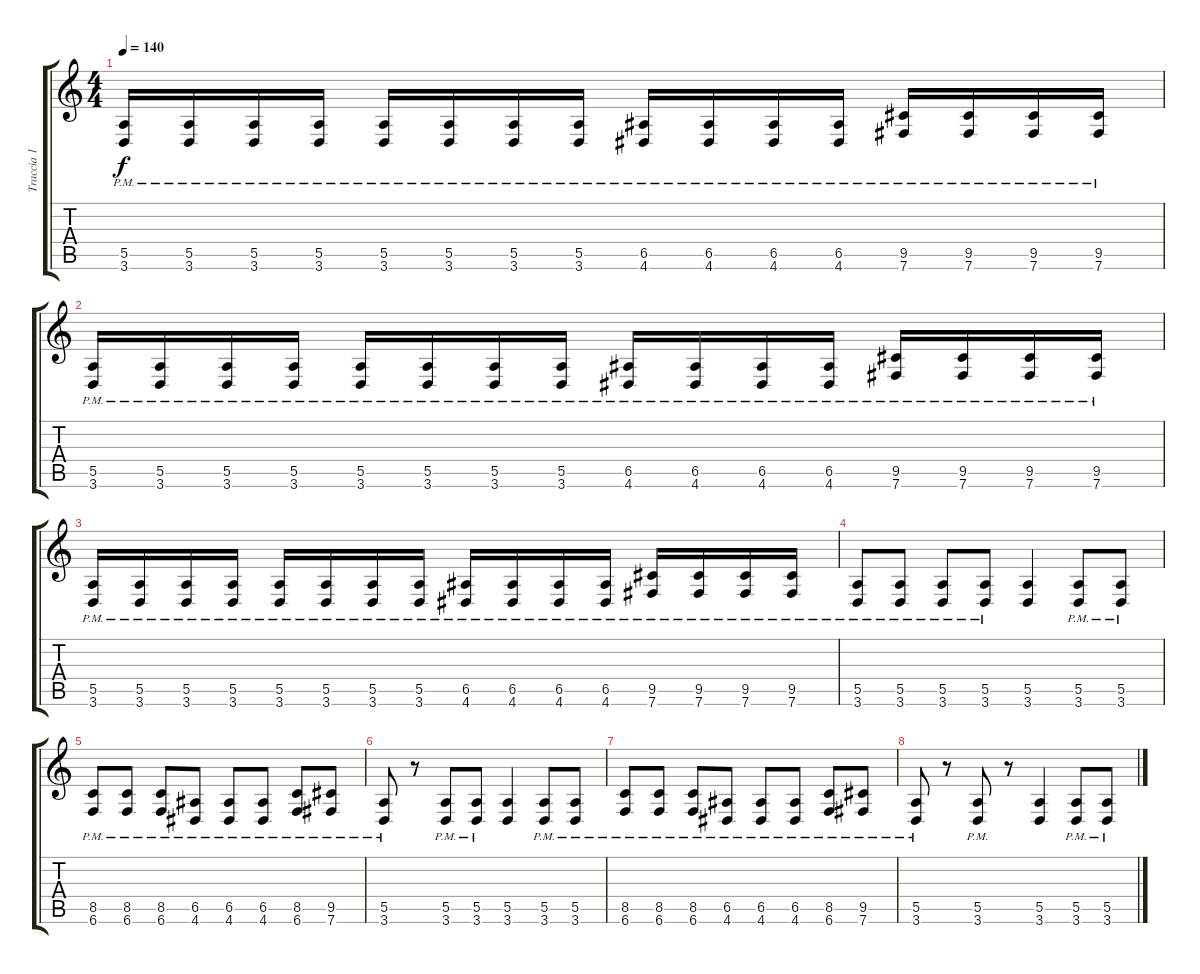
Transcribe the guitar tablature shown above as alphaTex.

\track ("Traccia 1" "Traccia 1") {instrument distortionguitar}
\staff {score tabs}
\tuning (B3 Gb3 D3 A2 E2 B1) {hide}
\ts (4 4)
\tempo 140
\clef g2
\ks c
(5.5{pm} 3.6{pm}).16{dy f} (5.5{pm} 3.6{pm}).16 (5.5{pm} 3.6{pm}).16 (5.5{pm} 3.6{pm}).16 (5.5{pm} 3.6{pm}).16 (5.5{pm} 3.6{pm}).16 (5.5{pm} 3.6{pm}).16 (5.5{pm} 3.6{pm}).16 (6.5{pm} 4.6{pm}).16 (6.5{pm} 4.6{pm}).16 (6.5{pm} 4.6{pm}).16 (6.5{pm} 4.6{pm}).16 (9.5{pm} 7.6{pm}).16 (9.5{pm} 7.6{pm}).16 (9.5{pm} 7.6{pm}).16 (9.5{pm} 7.6{pm}).16 |
(5.5{pm} 3.6{pm}).16 (5.5{pm} 3.6{pm}).16 (5.5{pm} 3.6{pm}).16 (5.5{pm} 3.6{pm}).16 (5.5{pm} 3.6{pm}).16 (5.5{pm} 3.6{pm}).16 (5.5{pm} 3.6{pm}).16 (5.5{pm} 3.6{pm}).16 (6.5{pm} 4.6{pm}).16 (6.5{pm} 4.6{pm}).16 (6.5{pm} 4.6{pm}).16 (6.5{pm} 4.6{pm}).16 (9.5{pm} 7.6{pm}).16 (9.5{pm} 7.6{pm}).16 (9.5{pm} 7.6{pm}).16 (9.5{pm} 7.6{pm}).16 |
(5.5{pm} 3.6{pm}).16 (5.5{pm} 3.6{pm}).16 (5.5{pm} 3.6{pm}).16 (5.5{pm} 3.6{pm}).16 (5.5{pm} 3.6{pm}).16 (5.5{pm} 3.6{pm}).16 (5.5{pm} 3.6{pm}).16 (5.5{pm} 3.6{pm}).16 (6.5{pm} 4.6{pm}).16 (6.5{pm} 4.6{pm}).16 (6.5{pm} 4.6{pm}).16 (6.5{pm} 4.6{pm}).16 (9.5{pm} 7.6{pm}).16 (9.5{pm} 7.6{pm}).16 (9.5{pm} 7.6{pm}).16 (9.5{pm} 7.6{pm}).16 |
(5.5{pm} 3.6{pm}).8 (5.5{pm} 3.6{pm}).8 (5.5{pm} 3.6{pm}).8 (5.5{pm} 3.6{pm}).8 (5.5 3.6).4 (5.5{pm} 3.6{pm}).8 (5.5{pm} 3.6{pm}).8 |
(8.5{pm} 6.6{pm}).8 (8.5{pm} 6.6{pm}).8 (8.5{pm} 6.6{pm}).8 (6.5{pm} 4.6{pm}).8 (6.5{pm} 4.6{pm}).8 (6.5{pm} 4.6{pm}).8 (8.5{pm} 6.6{pm}).8 (9.5{pm} 7.6{pm}).8 |
(5.5{pm} 3.6{pm}).8 r.8 (5.5{pm} 3.6{pm}).8 (5.5{pm} 3.6{pm}).8 (5.5 3.6).4 (5.5{pm} 3.6{pm}).8 (5.5{pm} 3.6{pm}).8 |
(8.5{pm} 6.6{pm}).8 (8.5{pm} 6.6{pm}).8 (8.5{pm} 6.6{pm}).8 (6.5{pm} 4.6{pm}).8 (6.5{pm} 4.6{pm}).8 (6.5{pm} 4.6{pm}).8 (8.5{pm} 6.6{pm}).8 (9.5{pm} 7.6{pm}).8 |
(5.5{pm} 3.6{pm}).8 r.8 (5.5{pm} 3.6{pm}).8 r.8 (5.5 3.6).4 (5.5{pm} 3.6{pm}).8 (5.5{pm} 3.6{pm}).8
